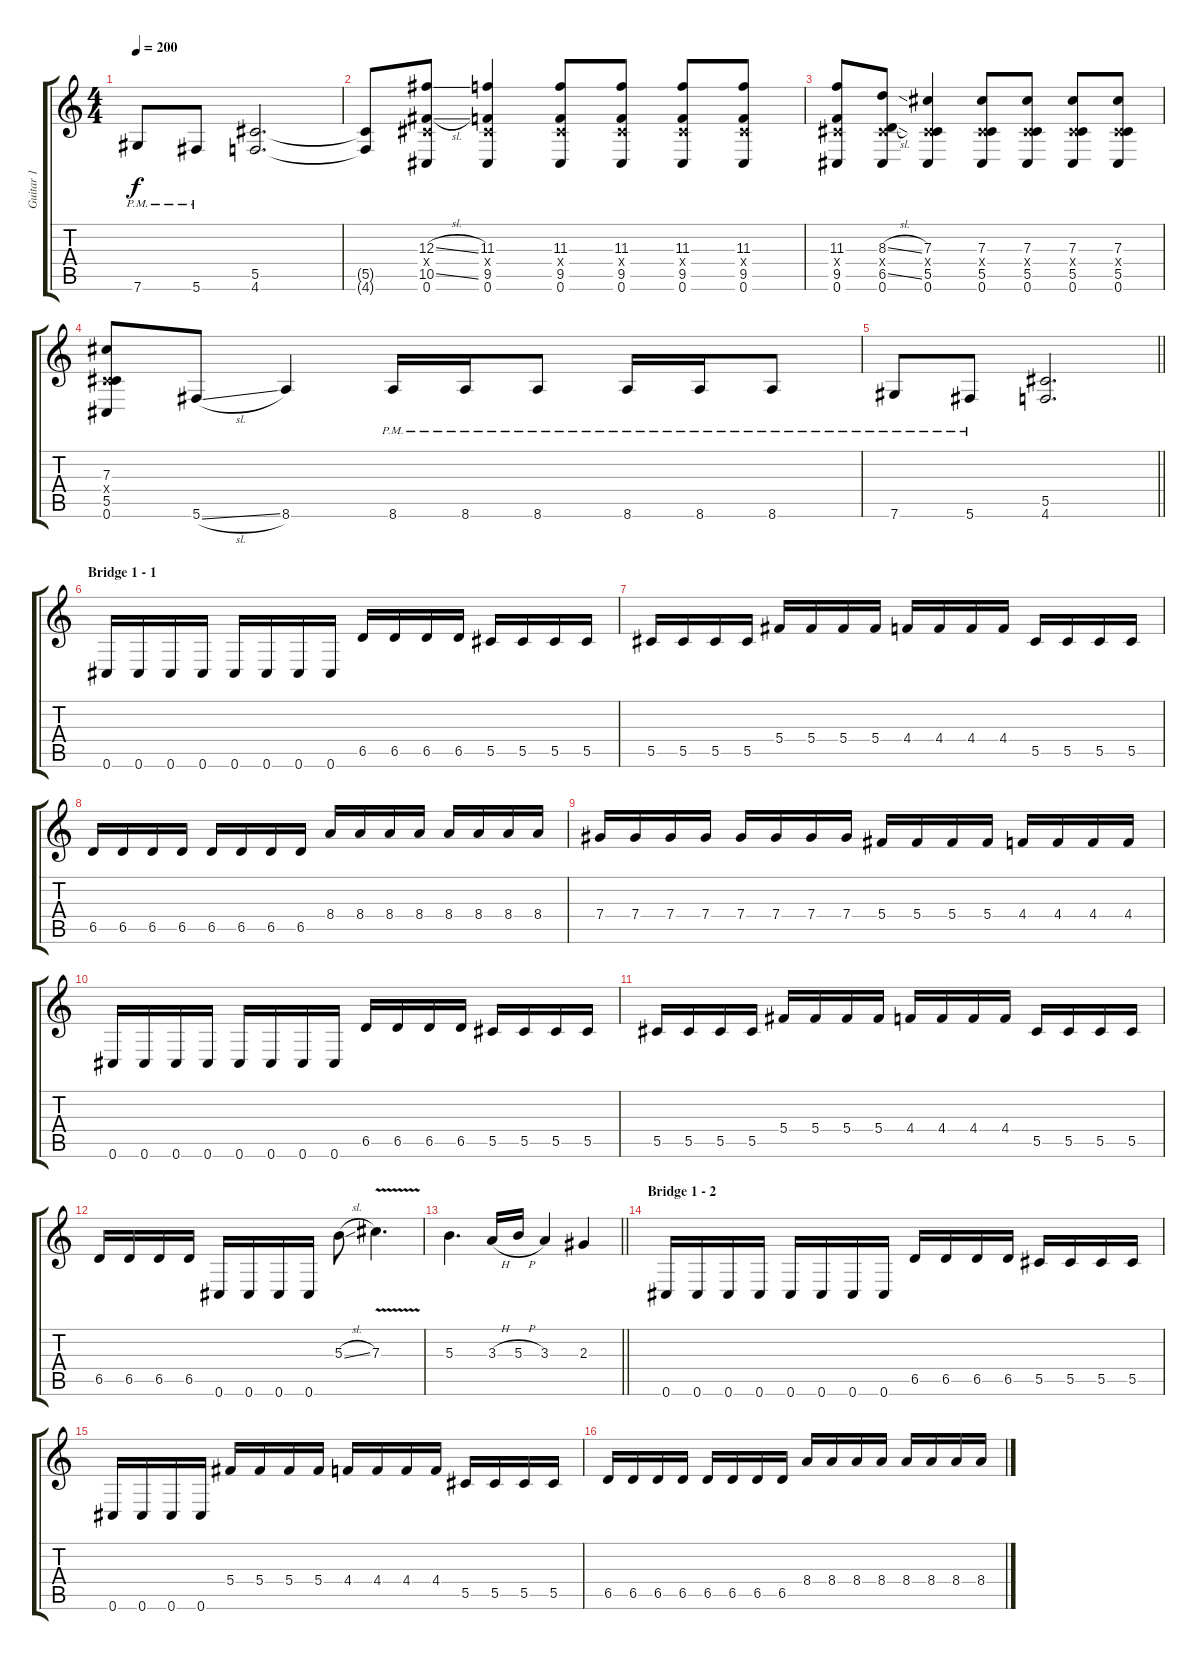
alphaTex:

\track ("Guitar 1" "Guitar 1") {instrument distortionguitar}
\staff {score tabs}
\tuning (Eb4 Bb3 Gb3 Db3 Ab2 Db2) {hide}
\ts (4 4)
\tempo 200
\clef g2
\ks c
7.6{pm}.8{dy f} 5.6{pm}.8 (5.5 4.6).2{d} |
(5.5{t} 4.6{t}).8 (12.3{sl} 0.4{x} 10.5{sl} 0.6).8 (11.3 0.4{x} 9.5 0.6).4 (11.3 0.4{x} 9.5 0.6).8 (11.3 0.4{x} 9.5 0.6).8 (11.3 0.4{x} 9.5 0.6).8 (11.3 0.4{x} 9.5 0.6).8 |
(11.3 0.4{x} 9.5 0.6).8 (8.3{sl} 0.4{x} 6.5{sl} 0.6).8 (7.3 0.4{x} 5.5 0.6).4 (7.3 0.4{x} 5.5 0.6).8 (7.3 0.4{x} 5.5 0.6).8 (7.3 0.4{x} 5.5 0.6).8 (7.3 0.4{x} 5.5 0.6).8 |
(7.3 0.4{x} 5.5 0.6).8 5.6{sl}.8 8.6.4 8.6{pm}.16 8.6{pm}.16 8.6{pm}.8 8.6{pm}.16 8.6{pm}.16 8.6{pm}.8 |
\barLineRight lightlight
7.6{pm}.8 5.6{pm}.8 (5.5 4.6).2{d} |
\section ("" "Bridge 1 - 1")
0.6.16 0.6.16 0.6.16 0.6.16 0.6.16 0.6.16 0.6.16 0.6.16 6.5.16 6.5.16 6.5.16 6.5.16 5.5.16 5.5.16 5.5.16 5.5.16 |
5.5.16 5.5.16 5.5.16 5.5.16 5.4.16 5.4.16 5.4.16 5.4.16 4.4.16 4.4.16 4.4.16 4.4.16 5.5.16 5.5.16 5.5.16 5.5.16 |
6.5.16 6.5.16 6.5.16 6.5.16 6.5.16 6.5.16 6.5.16 6.5.16 8.4.16 8.4.16 8.4.16 8.4.16 8.4.16 8.4.16 8.4.16 8.4.16 |
7.4.16 7.4.16 7.4.16 7.4.16 7.4.16 7.4.16 7.4.16 7.4.16 5.4.16 5.4.16 5.4.16 5.4.16 4.4.16 4.4.16 4.4.16 4.4.16 |
0.6.16 0.6.16 0.6.16 0.6.16 0.6.16 0.6.16 0.6.16 0.6.16 6.5.16 6.5.16 6.5.16 6.5.16 5.5.16 5.5.16 5.5.16 5.5.16 |
5.5.16 5.5.16 5.5.16 5.5.16 5.4.16 5.4.16 5.4.16 5.4.16 4.4.16 4.4.16 4.4.16 4.4.16 5.5.16 5.5.16 5.5.16 5.5.16 |
6.5.16 6.5.16 6.5.16 6.5.16 0.6.16 0.6.16 0.6.16 0.6.16 5.3{sl}.8 7.3{v}.4{d} |
\barLineRight lightlight
5.3.4{d} 3.3{h}.16 5.3{h}.16 3.3.4 2.3.4 |
\section ("" "Bridge 1 - 2")
0.6.16 0.6.16 0.6.16 0.6.16 0.6.16 0.6.16 0.6.16 0.6.16 6.5.16 6.5.16 6.5.16 6.5.16 5.5.16 5.5.16 5.5.16 5.5.16 |
0.6.16 0.6.16 0.6.16 0.6.16 5.4.16 5.4.16 5.4.16 5.4.16 4.4.16 4.4.16 4.4.16 4.4.16 5.5.16 5.5.16 5.5.16 5.5.16 |
6.5.16 6.5.16 6.5.16 6.5.16 6.5.16 6.5.16 6.5.16 6.5.16 8.4.16 8.4.16 8.4.16 8.4.16 8.4.16 8.4.16 8.4.16 8.4.16
